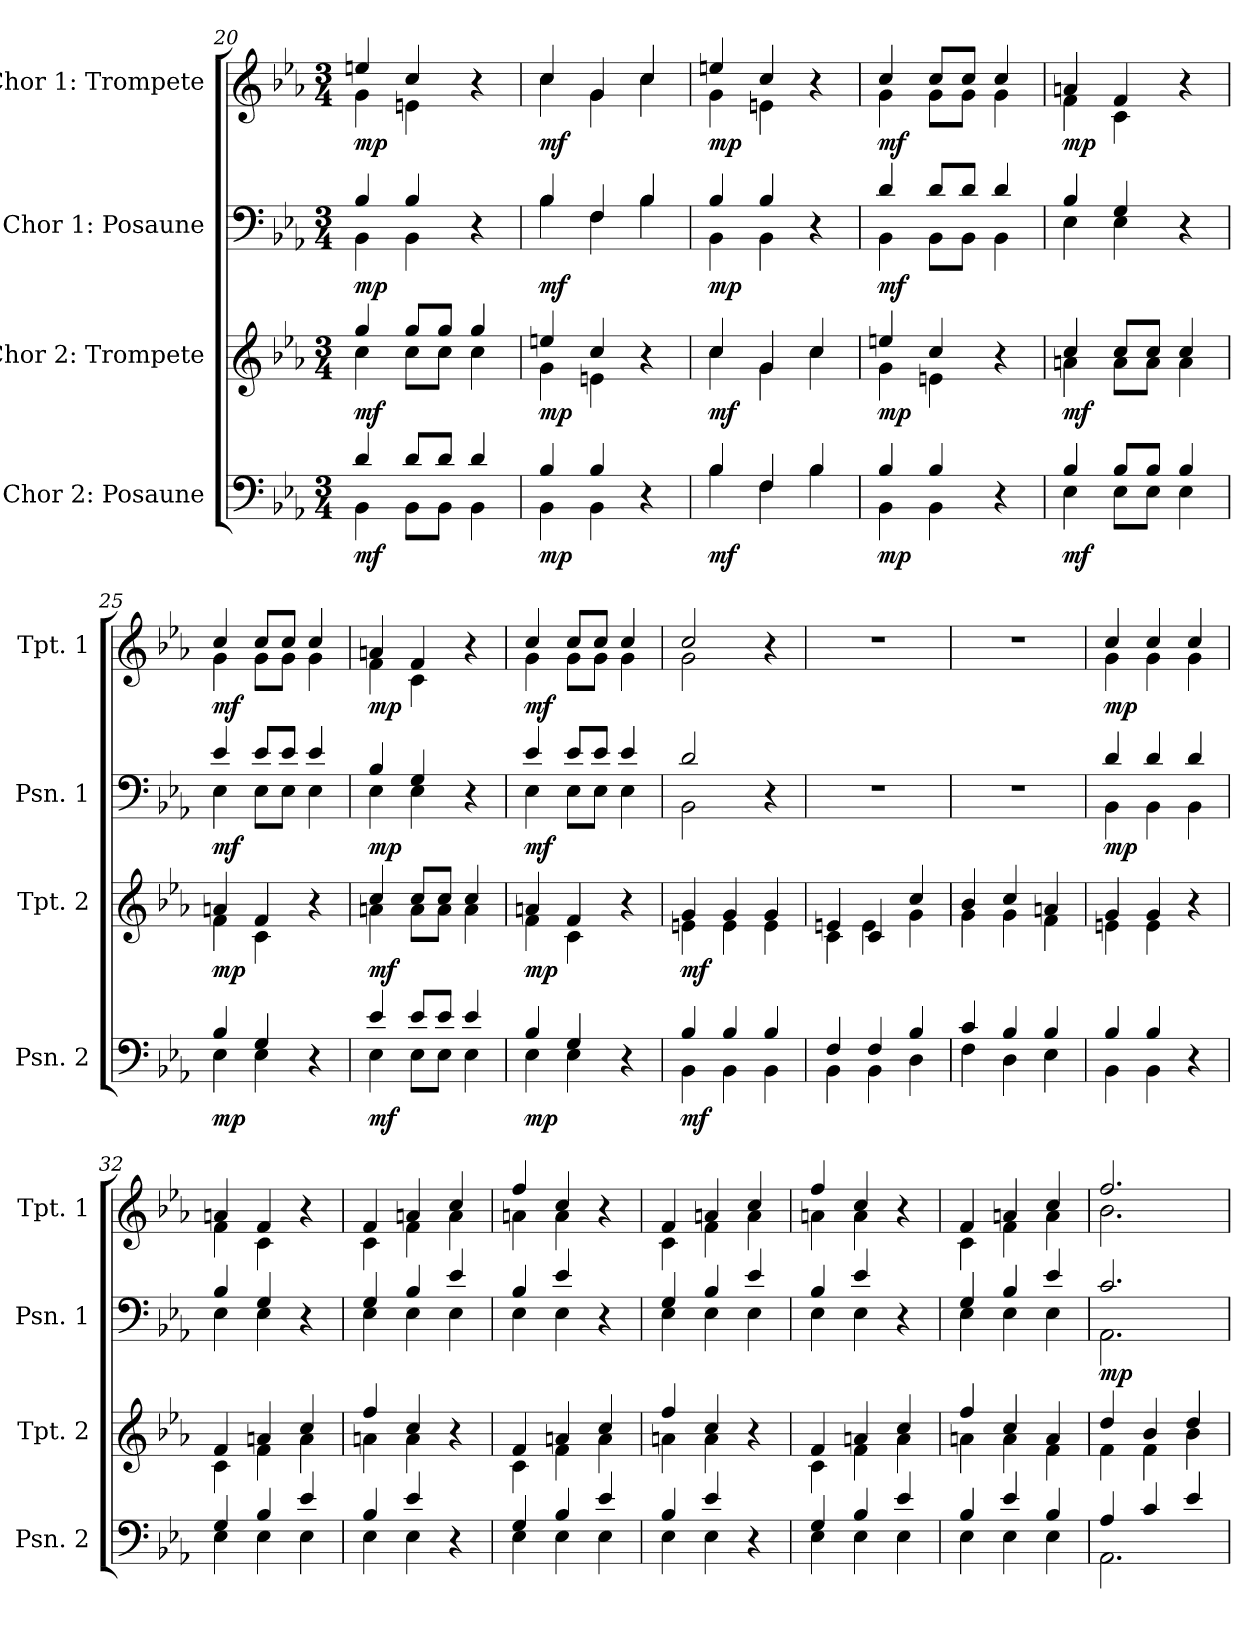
**kern	**dynam	**kern	**dynam	**kern	**dynam	**kern	**dynam
*part4	*part4	*part3	*part3	*part2	*part2	*part1	*part1
*staff4	*staff4	*staff3	*staff3	*staff2	*staff2	*staff1	*staff1
*I"Chor 2: Posaune	*	*I"Chor 2: Trompete	*	*I"Chor 1: Posaune	*	*I"Chor 1: Trompete	*
*I'Psn. 2	*	*I'Tpt. 2	*	*I'Psn. 1	*	*I'Tpt. 1	*
*clefF4	*	*clefG2	*	*clefF4	*	*clefG2	*
*	*	*ITrd1c2	*	*	*	*ITrd1c2	*
*k[b-e-a-]	*	*k[b-e-a-d-g-]	*	*k[b-e-a-]	*	*k[b-e-a-d-g-]	*
*M3/4	*	*M3/4	*	*M3/4	*	*M3/4	*
=20	=20	=20	=20	=20	=20	=20	=20
*^	*	*^	*	*^	*	*^	*
!	!	!LO:DY:b	!	!	!LO:DY:b	!	!	!LO:DY:b	!	!	!LO:DY:b
4d/	4BB-\	mf	4ff/	4b-\	mf	4B-/	4BB-\	mp	4ddn/	4f\	mp
8d/L	8BB-\L	.	8ff/L	8b-\L	.	4B-/	4BB-\	.	4b-/	4dn\	.
8d/J	8BB-\J	.	8ff/J	8b-\J	.	.	.	.	.	.	.
4d/	4BB-\	.	4ff/	4b-\	.	4r	4ryy	.	4r	4ryy	.
!!LO:PB:g=z	!!
=21	=21	=21	=21	=21	=21	=21	=21	=21	=21	=21	=21
!	!	!LO:DY:b	!	!	!LO:DY:b	!	!	!LO:DY:b	!	!	!LO:DY:b
4B-/	4BB-\	mp	4ddn/	4f\	mp	4B-/	4B-\	mf	4b-/	4b-\	mf
4B-/	4BB-\	.	4b-/	4dn\	.	4F/	4F\	.	4f/	4f\	.
4r	4ryy	.	4r	4rddyy	.	4B-/	4B-\	.	4b-/	4b-\	.
=22	=22	=22	=22	=22	=22	=22	=22	=22	=22	=22	=22
!	!	!LO:DY:b	!	!	!LO:DY:b	!	!	!LO:DY:b	!	!	!LO:DY:b
4B-/	4B-\	mf	4b-/	4b-\	mf	4B-/	4BB-\	mp	4ddn/	4f\	mp
4F/	4F\	.	4f/	4f\	.	4B-/	4BB-\	.	4b-/	4dn\	.
4B-/	4B-\	.	4b-/	4b-\	.	4r	4ryy	.	4r	4ryy	.
=23	=23	=23	=23	=23	=23	=23	=23	=23	=23	=23	=23
!	!	!LO:DY:b	!	!	!LO:DY:b	!	!	!LO:DY:b	!	!	!LO:DY:b
4B-/	4BB-\	mp	4ddn/	4f\	mp	4d/	4BB-\	mf	4b-/	4f\	mf
4B-/	4BB-\	.	4b-/	4dn\	.	8d/L	8BB-\L	.	8b-/L	8f\L	.
.	.	.	.	.	.	8d/J	8BB-\J	.	8b-/J	8f\J	.
4r	4ryy	.	4r	4ryy	.	4d/	4BB-\	.	4b-/	4f\	.
=24	=24	=24	=24	=24	=24	=24	=24	=24	=24	=24	=24
!	!	!LO:DY:b	!	!	!LO:DY:b	!	!	!	!	!	!LO:DY:b
4B-/	4E-\	mf	4b-/	4gn\	mf	4B-/	4E-\	.	4gn/	4e-\	mp
8B-/L	8E-\L	.	8b-/L	8g\L	.	4G/	4E-\	.	4e-/	4B-\	.
8B-/J	8E-\J	.	8b-/J	8g\J	.	.	.	.	.	.	.
4B-/	4E-\	.	4b-/	4g\	.	4r	4ryy	.	4r	4ryy	.
=25	=25	=25	=25	=25	=25	=25	=25	=25	=25	=25	=25
!	!	!LO:DY:b	!	!	!LO:DY:b	!	!	!LO:DY:b	!	!	!LO:DY:b
4B-/	4E-\	mp	4gn/	4e-\	mp	4e-/	4E-\	mf	4b-/	4f\	mf
4G/	4E-\	.	4e-/	4B-\	.	8e-/L	8E-\L	.	8b-/L	8f\L	.
.	.	.	.	.	.	8e-/J	8E-\J	.	8b-/J	8f\J	.
4r	4ryy	.	4r	4ryy	.	4e-/	4E-\	.	4b-/	4f\	.
=26	=26	=26	=26	=26	=26	=26	=26	=26	=26	=26	=26
!	!	!LO:DY:b	!	!	!LO:DY:b	!	!	!LO:DY:b	!	!	!LO:DY:b
4e-/	4E-\	mf	4b-/	4gn\	mf	4B-/	4E-\	mp	4gn/	4e-\	mp
8e-/L	8E-\L	.	8b-/L	8g\L	.	4G/	4E-\	.	4e-/	4B-\	.
8e-/J	8E-\J	.	8b-/J	8g\J	.	.	.	.	.	.	.
4e-/	4E-\	.	4b-/	4g\	.	4r	4ryy	.	4r	4raayy	.
=27	=27	=27	=27	=27	=27	=27	=27	=27	=27	=27	=27
!	!	!LO:DY:b	!	!	!LO:DY:b	!	!	!LO:DY:b	!	!	!LO:DY:b
4B-/	4E-\	mp	4gn/	4e-\	mp	4e-/	4E-\	mf	4b-/	4f\	mf
4G/	4E-\	.	4e-/	4B-\	.	8e-/L	8E-\L	.	8b-/L	8f\L	.
.	.	.	.	.	.	8e-/J	8E-\J	.	8b-/J	8f\J	.
4r	4ryy	.	4r	4ryy	.	4e-/	4E-\	.	4b-/	4f\	.
!!LO:LB:g=z	!!
=28	=28	=28	=28	=28	=28	=28	=28	=28	=28	=28	=28
!	!	!LO:DY:b	!	!	!LO:DY:b	!	!	!	!	!	!
4B-/	4BB-\	mf	4f/	4dn\	mf	2d/	2BB-\	.	2b-/	2f\	.
4B-/	4BB-\	.	4f/	4d\	.	.	.	.	.	.	.
4B-/	4BB-\	.	4f/	4d\	.	4r	4ryy	.	4r	4ryy	.
*	*	*	*	*	*	*v	*v	*	*	*	*
*	*	*	*	*	*	*	*	*v	*v	*
=29	=29	=29	=29	=29	=29	=29	=29	=29	=29
4F/	4BB-\	.	4dn/	4B-\	.	2.r	.	2.r	.
4F/	4BB-\	.	4B-/	4d\	.	.	.	.	.
4B-/	4D\	.	4b-/	4f\	.	.	.	.	.
=30	=30	=30	=30	=30	=30	=30	=30	=30	=30
4c/	4F\	.	4a-/	4f\	.	2.r	.	2.r	.
4B-/	4D\	.	4b-/	4f\	.	.	.	.	.
4B-/	4E-\	.	4gn/	4e-\	.	.	.	.	.
=31	=31	=31	=31	=31	=31	=31	=31	=31	=31
*	*	*	*	*	*	*^	*	*^	*
!	!	!	!	!	!	!	!	!LO:DY:b	!	!	!LO:DY:b
4B-/	4BB-\	.	4f/	4dn\	.	4d/	4BB-\	mp	4b-/	4f\	mp
4B-/	4BB-\	.	4f/	4d\	.	4d/	4BB-\	.	4b-/	4f\	.
4r	4ryy	.	4r	4ryy	.	4d/	4BB-\	.	4b-/	4f\	.
=32	=32	=32	=32	=32	=32	=32	=32	=32	=32	=32	=32
4G/	4E-\	.	4e-/	4B-\	.	4B-/	4E-\	.	4gn/	4e-\	.
4B-/	4E-\	.	4gn/	4e-\	.	4G/	4E-\	.	4e-/	4B-\	.
4e-/	4E-\	.	4b-/	4g\	.	4r	4ryy	.	4r	4ryy	.
=33	=33	=33	=33	=33	=33	=33	=33	=33	=33	=33	=33
4B-/	4E-\	.	4ee-/	4gn\	.	4G/	4E-\	.	4e-/	4B-\	.
4e-/	4E-\	.	4b-/	4g\	.	4B-/	4E-\	.	4gn/	4e-\	.
4r	4ryy	.	4r	4ryy	.	4e-/	4E-\	.	4b-/	4g\	.
=34	=34	=34	=34	=34	=34	=34	=34	=34	=34	=34	=34
4G/	4E-\	.	4e-/	4B-\	.	4B-/	4E-\	.	4ee-/	4gn\	.
4B-/	4E-\	.	4gn/	4e-\	.	4e-/	4E-\	.	4b-/	4g\	.
4e-/	4E-\	.	4b-/	4g\	.	4r	4ryy	.	4r	4ryy	.
=35	=35	=35	=35	=35	=35	=35	=35	=35	=35	=35	=35
4B-/	4E-\	.	4ee-/	4gn\	.	4G/	4E-\	.	4e-/	4B-\	.
4e-/	4E-\	.	4b-/	4g\	.	4B-/	4E-\	.	4gn/	4e-\	.
4r	4ryy	.	4r	4ryy	.	4e-/	4E-\	.	4b-/	4g\	.
!!LO:LB:g=z	!!
=36	=36	=36	=36	=36	=36	=36	=36	=36	=36	=36	=36
4G/	4E-\	.	4e-/	4B-\	.	4B-/	4E-\	.	4ee-/	4gn\	.
4B-/	4E-\	.	4gn/	4e-\	.	4e-/	4E-\	.	4b-/	4g\	.
4e-/	4E-\	.	4b-/	4g\	.	4r	4ryy	.	4r	4ryy	.
=37	=37	=37	=37	=37	=37	=37	=37	=37	=37	=37	=37
4B-/	4E-\	.	4ee-/	4gn\	.	4G/	4E-\	.	4e-/	4B-\	.
4e-/	4E-\	.	4b-/	4g\	.	4B-/	4E-\	.	4gn/	4e-\	.
4B-/	4E-\	.	4g/	4e-\	.	4e-/	4E-\	.	4b-/	4g\	.
=38	=38	=38	=38	=38	=38	=38	=38	=38	=38	=38	=38
!	!	!	!	!	!LO:DY:a	!	!	!	!	!	!
4A-/	2.AA-\	.	4cc/	4e-\	mp	2.c/	2.AA-\	.	2.ee-/	2.a-\	.
4c/	.	.	4a-/	4e-\	.	.	.	.	.	.	.
4e-/	.	.	4cc/	4a-\	.	.	.	.	.	.	.
*v	*v	*	*	*	*	*v	*v	*	*v	*v	*
*	*	*v	*v	*	*	*	*	*
=	=	=	=	=	=	=	=
*-	*-	*-	*-	*-	*-	*-	*-
